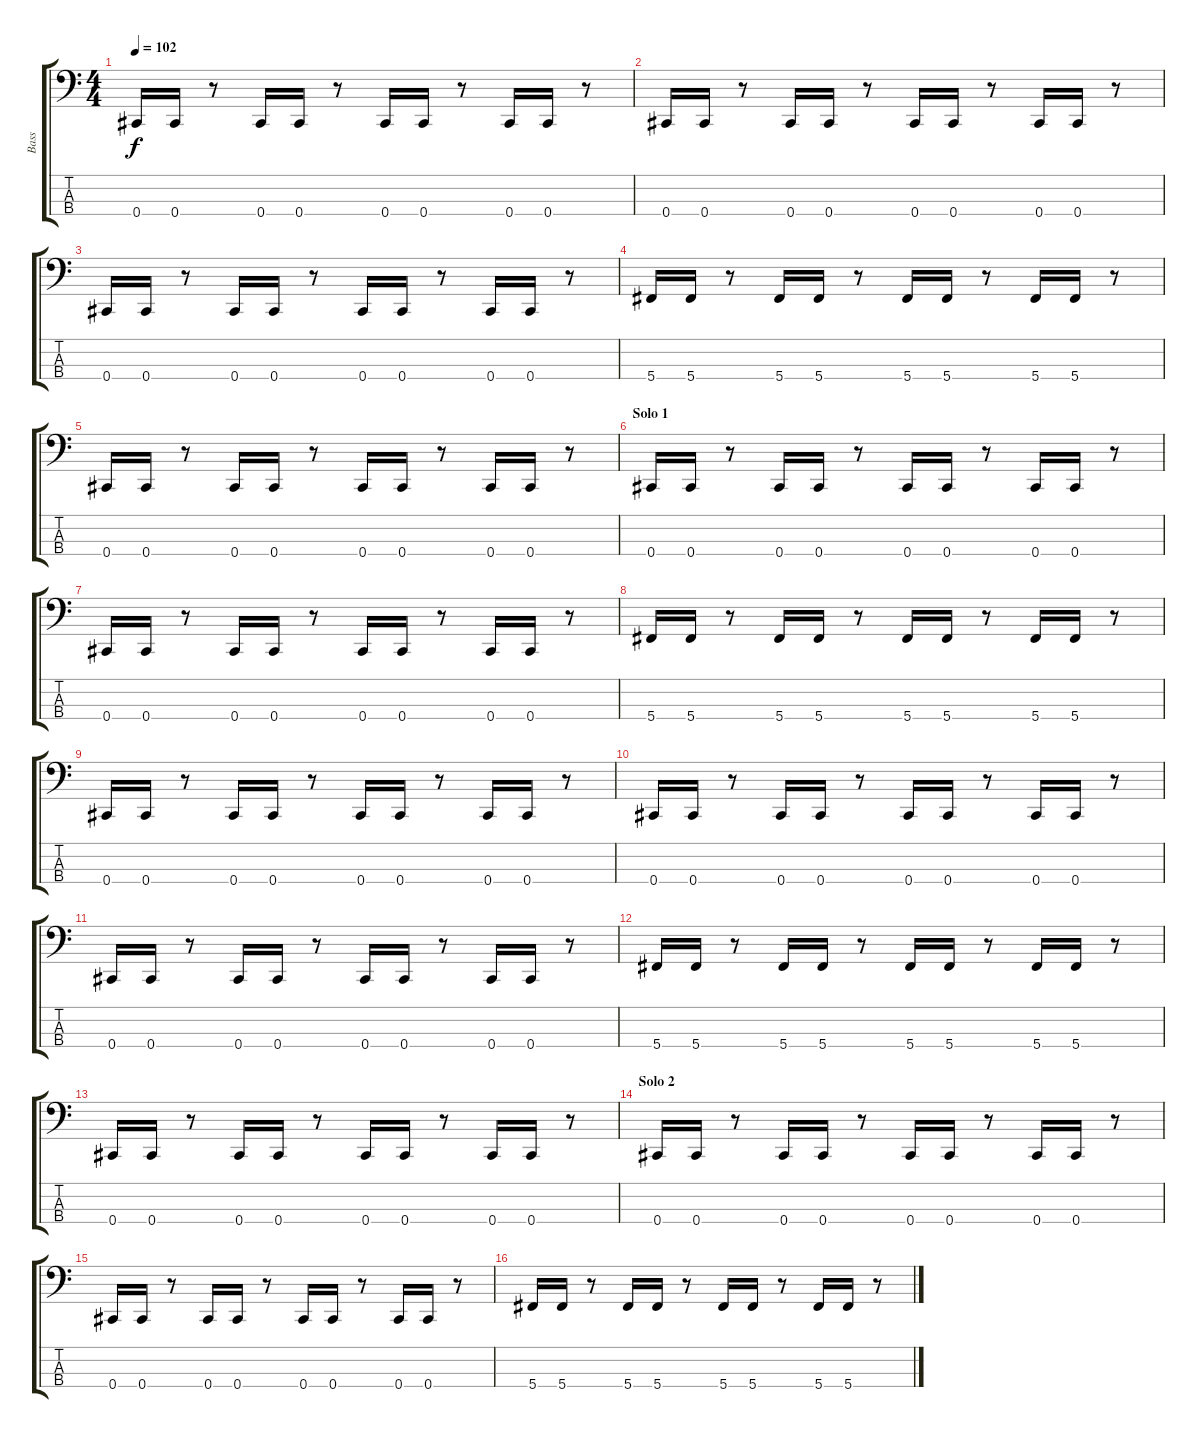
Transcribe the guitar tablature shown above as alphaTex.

\track ("Bass" "Bass") {instrument electricbasspick}
\staff {score tabs}
\tuning (E2 B1 Gb1 Db1) {hide}
\ts (4 4)
\tempo 102
\clef f4
\ks c
0.4.16{dy f} 0.4.16 r.8 0.4.16 0.4.16 r.8 0.4.16 0.4.16 r.8 0.4.16 0.4.16 r.8 |
0.4.16 0.4.16 r.8 0.4.16 0.4.16 r.8 0.4.16 0.4.16 r.8 0.4.16 0.4.16 r.8 |
0.4.16 0.4.16 r.8 0.4.16 0.4.16 r.8 0.4.16 0.4.16 r.8 0.4.16 0.4.16 r.8 |
5.4.16 5.4.16 r.8 5.4.16 5.4.16 r.8 5.4.16 5.4.16 r.8 5.4.16 5.4.16 r.8 |
0.4.16 0.4.16 r.8 0.4.16 0.4.16 r.8 0.4.16 0.4.16 r.8 0.4.16 0.4.16 r.8 |
\section ("" "Solo 1")
0.4.16 0.4.16 r.8 0.4.16 0.4.16 r.8 0.4.16 0.4.16 r.8 0.4.16 0.4.16 r.8 |
0.4.16 0.4.16 r.8 0.4.16 0.4.16 r.8 0.4.16 0.4.16 r.8 0.4.16 0.4.16 r.8 |
5.4.16 5.4.16 r.8 5.4.16 5.4.16 r.8 5.4.16 5.4.16 r.8 5.4.16 5.4.16 r.8 |
0.4.16 0.4.16 r.8 0.4.16 0.4.16 r.8 0.4.16 0.4.16 r.8 0.4.16 0.4.16 r.8 |
0.4.16 0.4.16 r.8 0.4.16 0.4.16 r.8 0.4.16 0.4.16 r.8 0.4.16 0.4.16 r.8 |
0.4.16 0.4.16 r.8 0.4.16 0.4.16 r.8 0.4.16 0.4.16 r.8 0.4.16 0.4.16 r.8 |
5.4.16 5.4.16 r.8 5.4.16 5.4.16 r.8 5.4.16 5.4.16 r.8 5.4.16 5.4.16 r.8 |
0.4.16 0.4.16 r.8 0.4.16 0.4.16 r.8 0.4.16 0.4.16 r.8 0.4.16 0.4.16 r.8 |
\section ("" "Solo 2")
0.4.16 0.4.16 r.8 0.4.16 0.4.16 r.8 0.4.16 0.4.16 r.8 0.4.16 0.4.16 r.8 |
0.4.16 0.4.16 r.8 0.4.16 0.4.16 r.8 0.4.16 0.4.16 r.8 0.4.16 0.4.16 r.8 |
5.4.16 5.4.16 r.8 5.4.16 5.4.16 r.8 5.4.16 5.4.16 r.8 5.4.16 5.4.16 r.8
